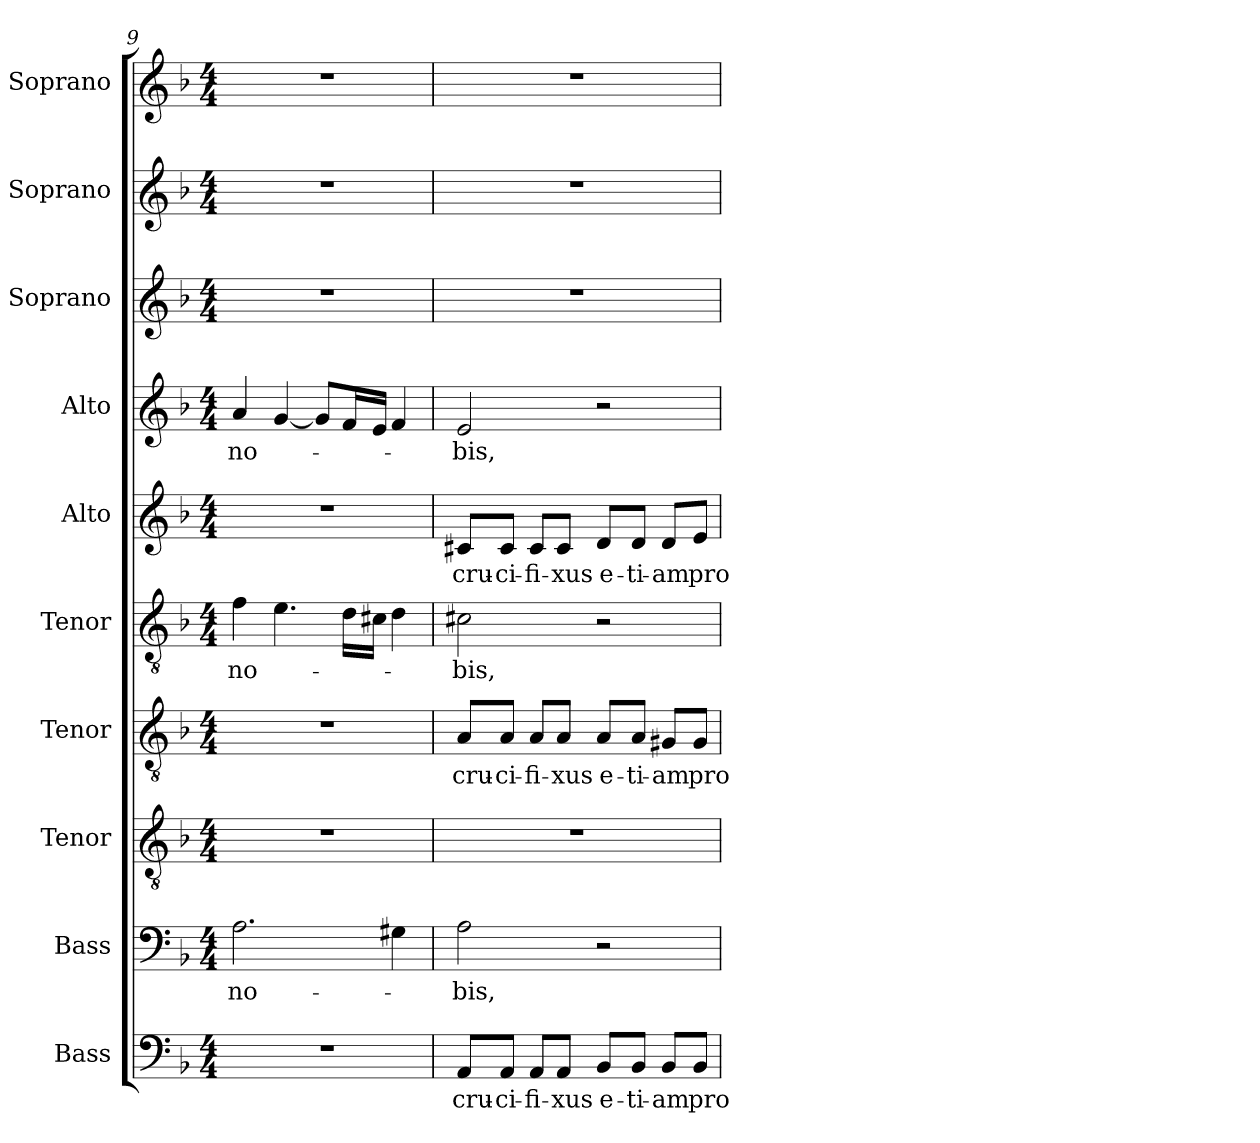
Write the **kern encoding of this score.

**kern	**text	**kern	**text	**kern	**kern	**text	**kern	**text	**kern	**text	**kern	**text	**kern	**kern	**kern
*part10	*part10	*part9	*part9	*part8	*part7	*part7	*part6	*part6	*part5	*part5	*part4	*part4	*part3	*part2	*part1
*staff10	*staff10	*staff9	*staff9	*staff8	*staff7	*staff7	*staff6	*staff6	*staff5	*staff5	*staff4	*staff4	*staff3	*staff2	*staff1
*I"Bass	*	*I"Bass	*	*I"Tenor	*I"Tenor	*	*I"Tenor	*	*I"Alto	*	*I"Alto	*	*I"Soprano	*I"Soprano	*I"Soprano
*I'B.	*	*I'B.	*	*I'T.	*I'T.	*	*I'T.	*	*I'A.	*	*I'A.	*	*I'S.	*I'S.	*I'S.
!!LO:PB:g=z
*clefF4	*	*clefF4	*	*clefGv2	*clefGv2	*	*clefGv2	*	*clefG2	*	*clefG2	*	*clefG2	*clefG2	*clefG2
*	*	*	*	*ITrd7c12	*ITrd7c12	*	*ITrd7c12	*	*	*	*	*	*	*	*
*k[b-]	*	*k[b-]	*	*k[b-]	*k[b-]	*	*k[b-]	*	*k[b-]	*	*k[b-]	*	*k[b-]	*k[b-]	*k[b-]
*F:	*	*F:	*	*F:	*F:	*	*F:	*	*F:	*	*F:	*	*F:	*F:	*F:
*M4/4	*	*M4/4	*	*M4/4	*M4/4	*	*M4/4	*	*M4/4	*	*M4/4	*	*M4/4	*M4/4	*M4/4
=9	=9	=9	=9	=9	=9	=9	=9	=9	=9	=9	=9	=9	=9	=9	=9
!	!	!	!LO:LY:b:color=#000000	!	!	!	!	!	!	!	!	!	!	!	!
!	!	!	!	!	!	!	!	!LO:LY:b:color=#000000	!	!	!	!	!	!	!
!	!	!	!	!	!	!	!	!	!	!	!	!LO:LY:b:color=#000000	!	!	!
1r	.	2.Ai\	no-	1r	1r	.	4Fi\	no-	1r	.	4ai/	no-	1r	1r	1r
.	.	.	.	.	.	.	4.Ei\	.	.	.	[4gi/	.	.	.	.
.	.	.	.	.	.	.	.	.	.	.	8gi/L]	.	.	.	.
.	.	.	.	.	.	.	16Di\LL	.	.	.	16fi/L	.	.	.	.
.	.	.	.	.	.	.	16C#Xi\JJ	.	.	.	16ei/JJ	.	.	.	.
.	.	4G#Xi\	.	.	.	.	4Di\	.	.	.	4fi/	.	.	.	.
=10	=10	=10	=10	=10	=10	=10	=10	=10	=10	=10	=10	=10	=10	=10	=10
!	!LO:LY:b:color=#000000	!	!	!	!	!	!	!	!	!	!	!	!	!	!
!	!	!	!LO:LY:b:color=#000000	!	!	!	!	!	!	!	!	!	!	!	!
!	!	!	!	!	!	!LO:LY:b:color=#000000	!	!	!	!	!	!	!	!	!
!	!	!	!	!	!	!	!	!LO:LY:b:color=#000000	!	!	!	!	!	!	!
!	!	!	!	!	!	!	!	!	!	!LO:LY:b:color=#000000	!	!	!	!	!
!	!	!	!	!	!	!	!	!	!	!	!	!LO:LY:b:color=#000000	!	!	!
8AAi/L	cru-	2Ai\	-bis,	1r	8AAi/L	cru-	2C#Xi\	-bis,	8c#Xi/L	cru-	2ei/	-bis,	1r	1r	1r
!	!LO:LY:b:color=#000000	!	!	!	!	!	!	!	!	!	!	!	!	!	!
!	!	!	!	!	!	!LO:LY:b:color=#000000	!	!	!	!	!	!	!	!	!
!	!	!	!	!	!	!	!	!	!	!LO:LY:b:color=#000000	!	!	!	!	!
8AAi/J	-ci-	.	.	.	8AAi/J	-ci-	.	.	8c#i/J	-ci-	.	.	.	.	.
!	!LO:LY:b:color=#000000	!	!	!	!	!	!	!	!	!	!	!	!	!	!
!	!	!	!	!	!	!LO:LY:b:color=#000000	!	!	!	!	!	!	!	!	!
!	!	!	!	!	!	!	!	!	!	!LO:LY:b:color=#000000	!	!	!	!	!
8AAi/L	-fi-	.	.	.	8AAi/L	-fi-	.	.	8c#i/L	-fi-	.	.	.	.	.
!	!LO:LY:b:color=#000000	!	!	!	!	!	!	!	!	!	!	!	!	!	!
!	!	!	!	!	!	!LO:LY:b:color=#000000	!	!	!	!	!	!	!	!	!
!	!	!	!	!	!	!	!	!	!	!LO:LY:b:color=#000000	!	!	!	!	!
8AAi/J	-xus	.	.	.	8AAi/J	-xus	.	.	8c#i/J	-xus	.	.	.	.	.
!	!LO:LY:b:color=#000000	!	!	!	!	!	!	!	!	!	!	!	!	!	!
!	!	!	!	!	!	!LO:LY:b:color=#000000	!	!	!	!	!	!	!	!	!
!	!	!	!	!	!	!	!	!	!	!LO:LY:b:color=#000000	!	!	!	!	!
8BB-i/L	e-	2r	.	.	8AAi/L	e-	2r	.	8di/L	e-	2r	.	.	.	.
!	!LO:LY:b:color=#000000	!	!	!	!	!	!	!	!	!	!	!	!	!	!
!	!	!	!	!	!	!LO:LY:b:color=#000000	!	!	!	!	!	!	!	!	!
!	!	!	!	!	!	!	!	!	!	!LO:LY:b:color=#000000	!	!	!	!	!
8BB-i/J	-ti-	.	.	.	8AAi/J	-ti-	.	.	8di/J	-ti-	.	.	.	.	.
!	!LO:LY:b:color=#000000	!	!	!	!	!	!	!	!	!	!	!	!	!	!
!	!	!	!	!	!	!LO:LY:b:color=#000000	!	!	!	!	!	!	!	!	!
!	!	!	!	!	!	!	!	!	!	!LO:LY:b:color=#000000	!	!	!	!	!
8BB-i/L	-am	.	.	.	8GG#Xi/L	-am	.	.	8di/L	-am	.	.	.	.	.
!	!LO:LY:b:color=#000000	!	!	!	!	!	!	!	!	!	!	!	!	!	!
!	!	!	!	!	!	!LO:LY:b:color=#000000	!	!	!	!	!	!	!	!	!
!	!	!	!	!	!	!	!	!	!	!LO:LY:b:color=#000000	!	!	!	!	!
8BB-i/J	pro	.	.	.	8GG#i/J	pro	.	.	8ei/J	pro	.	.	.	.	.
=	=	=	=	=	=	=	=	=	=	=	=	=	=	=	=
*-	*-	*-	*-	*-	*-	*-	*-	*-	*-	*-	*-	*-	*-	*-	*-
